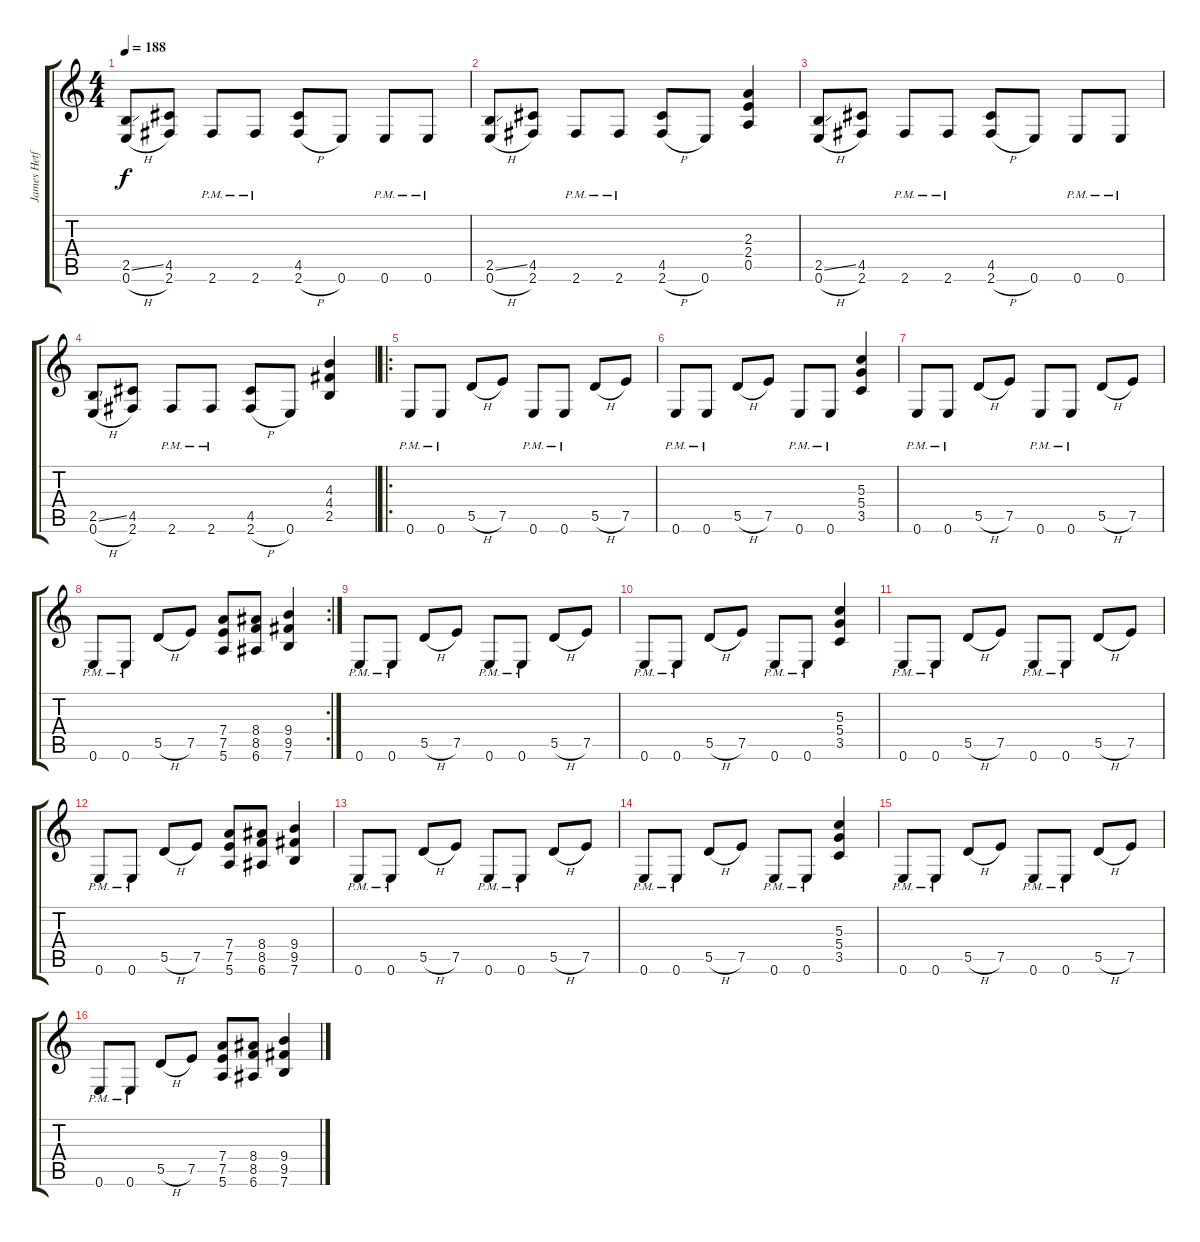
\track ("James Hetfield" "James Hetf") {instrument distortionguitar}
\staff {score tabs}
\tuning (E4 B3 G3 D3 A2 E2) {hide}
\ts (4 4)
\tempo 188
\clef g2
\ks c
(2.5{ss} 0.6{h}).8{dy f} (4.5 2.6).8 2.6{pm}.8 2.6{pm}.8 (4.5 2.6{h}).8 0.6.8 0.6{pm}.8 0.6{pm}.8 |
(2.5{ss} 0.6{h}).8 (4.5 2.6).8 2.6{pm}.8 2.6{pm}.8 (4.5 2.6{h}).8 0.6.8 (2.3 2.4 0.5).4 |
(2.5{ss} 0.6{h}).8 (4.5 2.6).8 2.6{pm}.8 2.6{pm}.8 (4.5 2.6{h}).8 0.6.8 0.6{pm}.8 0.6{pm}.8 |
(2.5{ss} 0.6{h}).8 (4.5 2.6).8 2.6{pm}.8 2.6{pm}.8 (4.5 2.6{h}).8 0.6.8 (4.3 4.4 2.5).4 |
\ro
0.6{pm}.8{balance 4} 0.6{pm}.8 5.5{h}.8 7.5.8 0.6{pm}.8 0.6{pm}.8 5.5{h}.8 7.5.8 |
0.6{pm}.8 0.6{pm}.8 5.5{h}.8 7.5.8 0.6{pm}.8 0.6{pm}.8 (5.3 5.4 3.5).4 |
0.6{pm}.8 0.6{pm}.8 5.5{h}.8 7.5.8 0.6{pm}.8 0.6{pm}.8 5.5{h}.8 7.5.8 |
\rc 2
0.6{pm}.8 0.6{pm}.8 5.5{h}.8 7.5.8 (7.4 7.5 5.6).8 (8.4 8.5 6.6).8 (9.4 9.5 7.6).4 |
0.6{pm}.8{balance 8} 0.6{pm}.8 5.5{h}.8 7.5.8 0.6{pm}.8 0.6{pm}.8 5.5{h}.8 7.5.8 |
0.6{pm}.8 0.6{pm}.8 5.5{h}.8 7.5.8 0.6{pm}.8 0.6{pm}.8 (5.3 5.4 3.5).4 |
0.6{pm}.8 0.6{pm}.8 5.5{h}.8 7.5.8 0.6{pm}.8 0.6{pm}.8 5.5{h}.8 7.5.8 |
0.6{pm}.8 0.6{pm}.8 5.5{h}.8 7.5.8 (7.4 7.5 5.6).8 (8.4 8.5 6.6).8 (9.4 9.5 7.6).4 |
0.6{pm}.8 0.6{pm}.8 5.5{h}.8 7.5.8 0.6{pm}.8 0.6{pm}.8 5.5{h}.8 7.5.8 |
0.6{pm}.8 0.6{pm}.8 5.5{h}.8 7.5.8 0.6{pm}.8 0.6{pm}.8 (5.3 5.4 3.5).4 |
0.6{pm}.8 0.6{pm}.8 5.5{h}.8 7.5.8 0.6{pm}.8 0.6{pm}.8 5.5{h}.8 7.5.8 |
0.6{pm}.8 0.6{pm}.8 5.5{h}.8 7.5.8 (7.4 7.5 5.6).8 (8.4 8.5 6.6).8 (9.4 9.5 7.6).4
